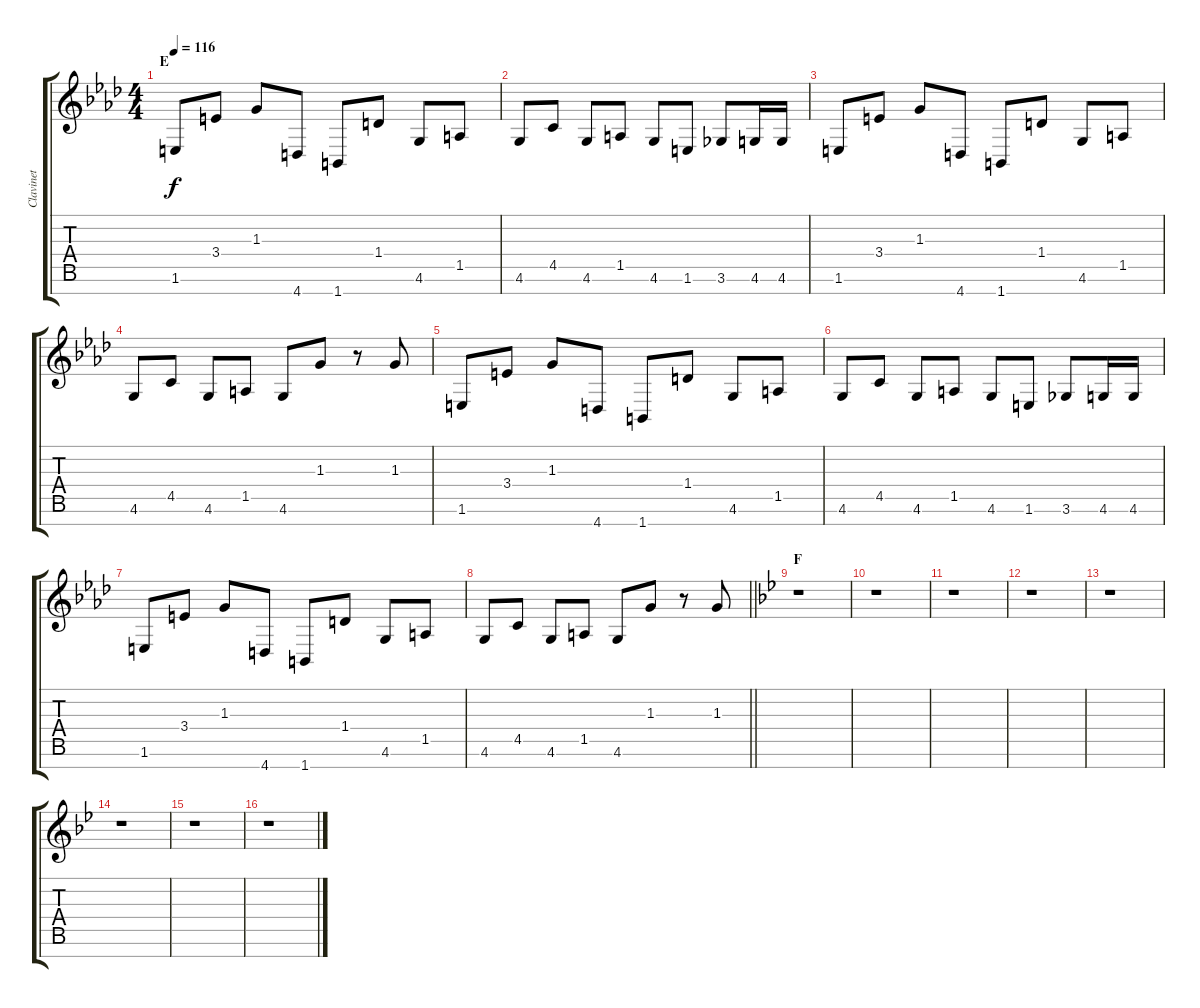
\track ("Clavinet" "Clavinet") {instrument clavinet}
\staff {score tabs}
\tuning (Eb5 Bb4 Gb4 Db4 Ab3 Eb3 Bb2) {hide}
\ts (4 4)
\section ("" "E")
\tempo 116
\clef g2
\ks ab
1.6.8{dy f} 3.4.8 1.3.8 4.7.8 1.7.8 1.4.8 4.6.8 1.5.8 |
4.6.8 4.5.8 4.6.8 1.5.8 4.6.8 1.6.8 3.6.8 4.6.16 4.6.16 |
1.6.8 3.4.8 1.3.8 4.7.8 1.7.8 1.4.8 4.6.8 1.5.8 |
4.6.8 4.5.8 4.6.8 1.5.8 4.6.8 1.3.8 r.8 1.3.8 |
1.6.8 3.4.8 1.3.8 4.7.8 1.7.8 1.4.8 4.6.8 1.5.8 |
4.6.8 4.5.8 4.6.8 1.5.8 4.6.8 1.6.8 3.6.8 4.6.16 4.6.16 |
1.6.8 3.4.8 1.3.8 4.7.8 1.7.8 1.4.8 4.6.8 1.5.8 |
\barLineRight lightlight
4.6.8 4.5.8 4.6.8 1.5.8 4.6.8 1.3.8 r.8 1.3.8 |
\section ("" "F")
\ks bb
r.1 |
r.1 |
r.1 |
r.1 |
r.1 |
r.1 |
r.1 |
r.1
